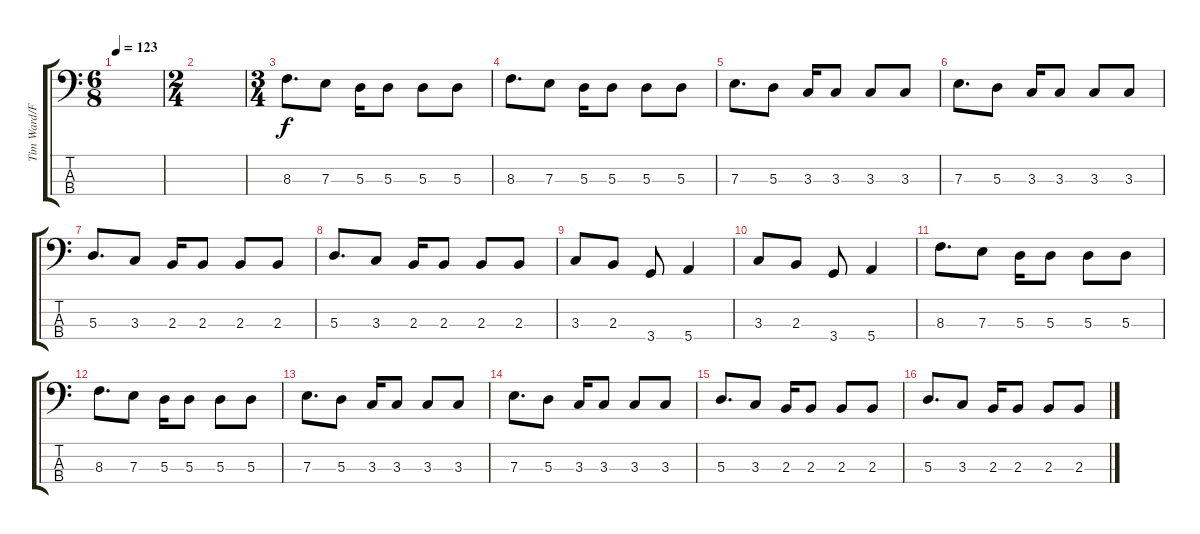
\track ("Tim Ward/Frank Ene" "Tim Ward/F") {instrument electricbassfinger}
\staff {score tabs}
\tuning (G2 D2 A1 E1) {hide}
\ts (6 8)
\tempo 123
\clef f4
\ks c
|
\ts (2 4)
|
\ts (3 4)
8.3.8{d} 7.3.8 5.3.16 5.3.8 5.3.8 5.3.8 |
8.3.8{d} 7.3.8 5.3.16 5.3.8 5.3.8 5.3.8 |
7.3.8{d} 5.3.8 3.3.16 3.3.8 3.3.8 3.3.8 |
7.3.8{d} 5.3.8 3.3.16 3.3.8 3.3.8 3.3.8 |
5.3.8{d} 3.3.8 2.3.16 2.3.8 2.3.8 2.3.8 |
5.3.8{d} 3.3.8 2.3.16 2.3.8 2.3.8 2.3.8 |
3.3.8 2.3.8 3.4.8 5.4.4 |
3.3.8 2.3.8 3.4.8 5.4.4 |
8.3.8{d} 7.3.8 5.3.16 5.3.8 5.3.8 5.3.8 |
8.3.8{d} 7.3.8 5.3.16 5.3.8 5.3.8 5.3.8 |
7.3.8{d} 5.3.8 3.3.16 3.3.8 3.3.8 3.3.8 |
7.3.8{d} 5.3.8 3.3.16 3.3.8 3.3.8 3.3.8 |
5.3.8{d} 3.3.8 2.3.16 2.3.8 2.3.8 2.3.8 |
5.3.8{d} 3.3.8 2.3.16 2.3.8 2.3.8 2.3.8
